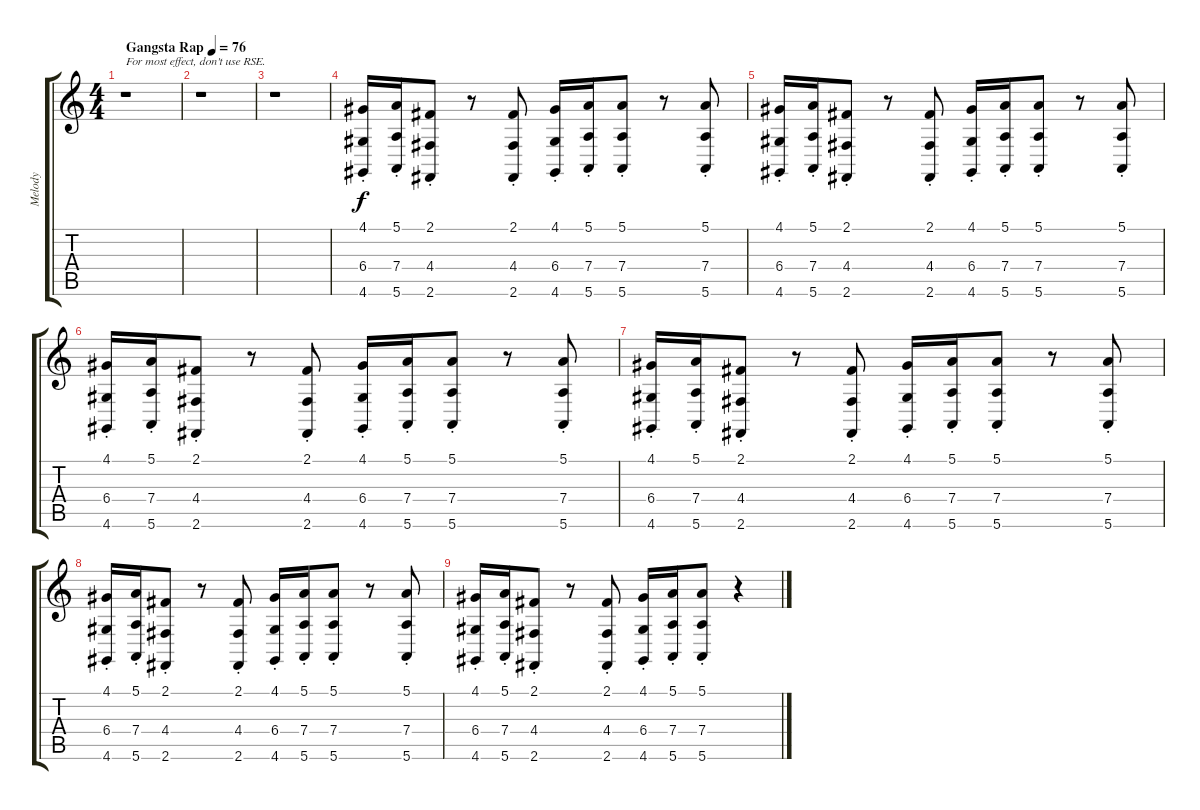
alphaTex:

\track ("Melody" "Melody") {instrument stringensemble1}
\staff {score tabs}
\tuning (E4 B3 G3 D3 A2 E2) {hide}
\ts (4 4)
\tempo (76 "Gangsta Rap")
\clef g2
\ks c
r.1{txt "For most effect, don't use RSE." dy f instrument stringensemble1} |
r.1 |
r.1 |
(4.1{st} 6.4{st} 4.6{st}).16 (5.1{st} 7.4{st} 5.6{st}).16 (2.1{st} 4.4{st} 2.6{st}).8 r.8 (2.1{st} 4.4{st} 2.6{st}).8 (4.1{st} 6.4{st} 4.6{st}).16 (5.1{st} 7.4{st} 5.6{st}).16 (5.1{st} 7.4{st} 5.6{st}).8 r.8 (5.1{st} 7.4{st} 5.6{st}).8 |
(4.1{st} 6.4{st} 4.6{st}).16 (5.1{st} 7.4{st} 5.6{st}).16 (2.1{st} 4.4{st} 2.6{st}).8 r.8 (2.1{st} 4.4{st} 2.6{st}).8 (4.1{st} 6.4{st} 4.6{st}).16 (5.1{st} 7.4{st} 5.6{st}).16 (5.1{st} 7.4{st} 5.6{st}).8 r.8 (5.1{st} 7.4{st} 5.6{st}).8 |
(4.1{st} 6.4{st} 4.6{st}).16 (5.1{st} 7.4{st} 5.6{st}).16 (2.1{st} 4.4{st} 2.6{st}).8 r.8 (2.1{st} 4.4{st} 2.6{st}).8 (4.1{st} 6.4{st} 4.6{st}).16 (5.1{st} 7.4{st} 5.6{st}).16 (5.1{st} 7.4{st} 5.6{st}).8 r.8 (5.1{st} 7.4{st} 5.6{st}).8 |
(4.1{st} 6.4{st} 4.6{st}).16 (5.1{st} 7.4{st} 5.6{st}).16 (2.1{st} 4.4{st} 2.6{st}).8 r.8 (2.1{st} 4.4{st} 2.6{st}).8 (4.1{st} 6.4{st} 4.6{st}).16 (5.1{st} 7.4{st} 5.6{st}).16 (5.1{st} 7.4{st} 5.6{st}).8 r.8 (5.1{st} 7.4{st} 5.6{st}).8 |
(4.1{st} 6.4{st} 4.6{st}).16 (5.1{st} 7.4{st} 5.6{st}).16 (2.1{st} 4.4{st} 2.6{st}).8 r.8 (2.1{st} 4.4{st} 2.6{st}).8 (4.1{st} 6.4{st} 4.6{st}).16 (5.1{st} 7.4{st} 5.6{st}).16 (5.1{st} 7.4{st} 5.6{st}).8 r.8 (5.1{st} 7.4{st} 5.6{st}).8 |
(4.1{st} 6.4{st} 4.6{st}).16 (5.1{st} 7.4{st} 5.6{st}).16 (2.1{st} 4.4{st} 2.6{st}).8 r.8 (2.1{st} 4.4{st} 2.6{st}).8 (4.1{st} 6.4{st} 4.6{st}).16 (5.1{st} 7.4{st} 5.6{st}).16 (5.1{st} 7.4{st} 5.6{st}).8 r.4
